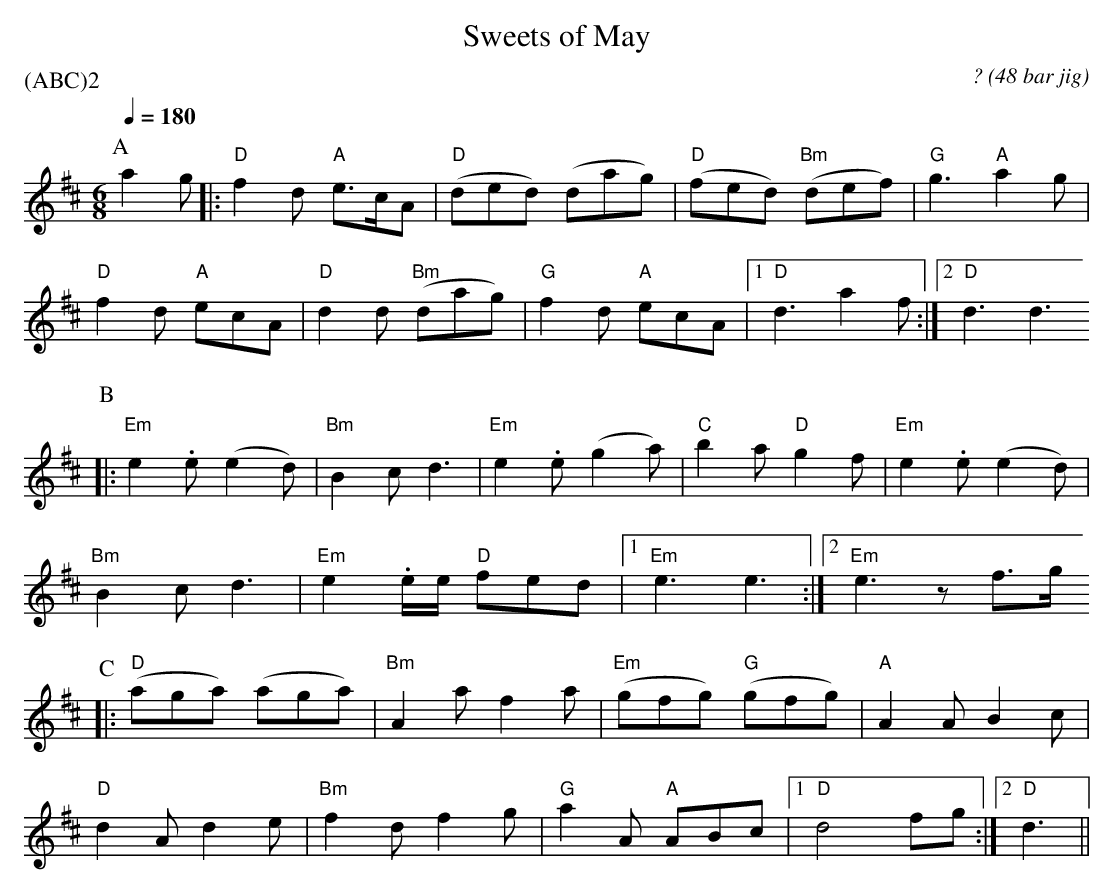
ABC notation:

X:1
T:Sweets of May
C:? (48 bar jig)
P:(ABC)2
M:6/8
L:1/8
Q:1/4=180
K:D
V:1
P:A
a2g |:"D"f2d "A"e>cA|"D"(ded )(dag)|"D"(fed )"Bm"(def)|"G"g3 "A"a2g|
"D"f2d "A"ecA|"D"d2d "Bm"(dag)|"G"f2d "A"ecA|1"D"d3 a2f:|2"D"d3 d3
P:B
|:"Em"e2.e (e2d)|"Bm"B2c d3|"Em"e2.e (g2a)|"C"b2a "D"g2f|"Em"e2.e (e2d)|
"Bm"B2c d3|"Em"e2.e/2e/2 "D"fed|1"Em"e3 e3:|2"Em"e3 zf>g
P:C
|:"D"(aga )(aga)|"Bm"A2a f2a|"Em"(gfg )"G"(gfg)|"A"A2A B2c|
"D"d2A d2e|"Bm"f2d f2g|"G"a2A "A"ABc|1"D"d4fg:|2"D"d3 ||
